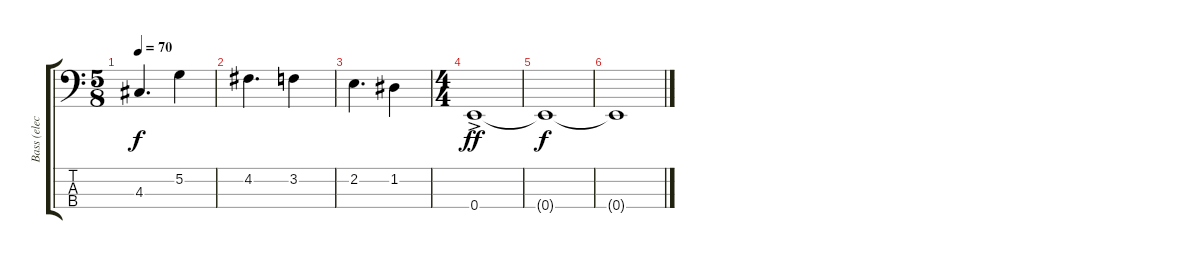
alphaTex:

\track ("Bass (elec.)" "Bass (elec") {instrument electricbassfinger}
\staff {score tabs}
\tuning (G2 D2 A1 E1) {hide}
\ts (5 8)
\tempo 70
\clef f4
\ks c
4.3.4{d dy f} 5.2.4 |
4.2.4{d} 3.2.4 |
2.2.4{d} 1.2.4 |
\ts (4 4)
0.4{ac}.1{dy ff} |
0.4{t}.1{dy f} |
0.4{t}.1
